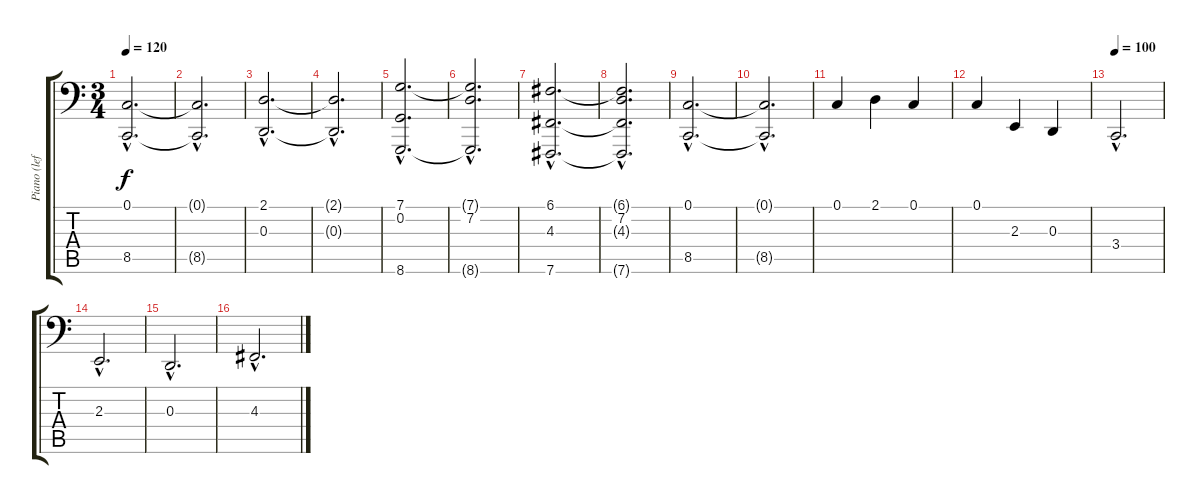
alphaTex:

\track ("Piano (left hand)" "Piano (lef") {instrument acousticgrandpiano}
\staff {score tabs}
\tuning (C3 G2 D2 A1 E1 B0) {hide}
\ts (3 4)
\tempo 120
\clef f4
\ks c
(0.1{hac} 8.5{hac}).2{d dy f} |
(0.1{hac t} 8.5{hac t}).2{d} |
(2.1{hac} 0.3{hac}).2{d} |
(2.1{hac t} 0.3{hac t}).2{d} |
(7.1{hac} 0.2{hac} 8.6{hac}).2{d} |
(7.1{hac t} 7.2{hac} 8.6{hac t}).2{d} |
(6.1{hac} 4.3{hac} 7.6{hac}).2{d} |
(6.1{hac t} 7.2{hac} 4.3{hac t} 7.6{hac t}).2{d} |
(0.1{hac} 8.5{hac}).2{d} |
(0.1{hac t} 8.5{hac t}).2{d} |
0.1.4{volume 7} 2.1.4 0.1.4 |
0.1.4 2.3.4 0.3.4 |
\tempo 100
3.4{hac}.2{d} |
2.3{hac}.2{d} |
0.3{hac}.2{d} |
4.3{hac}.2{d}
